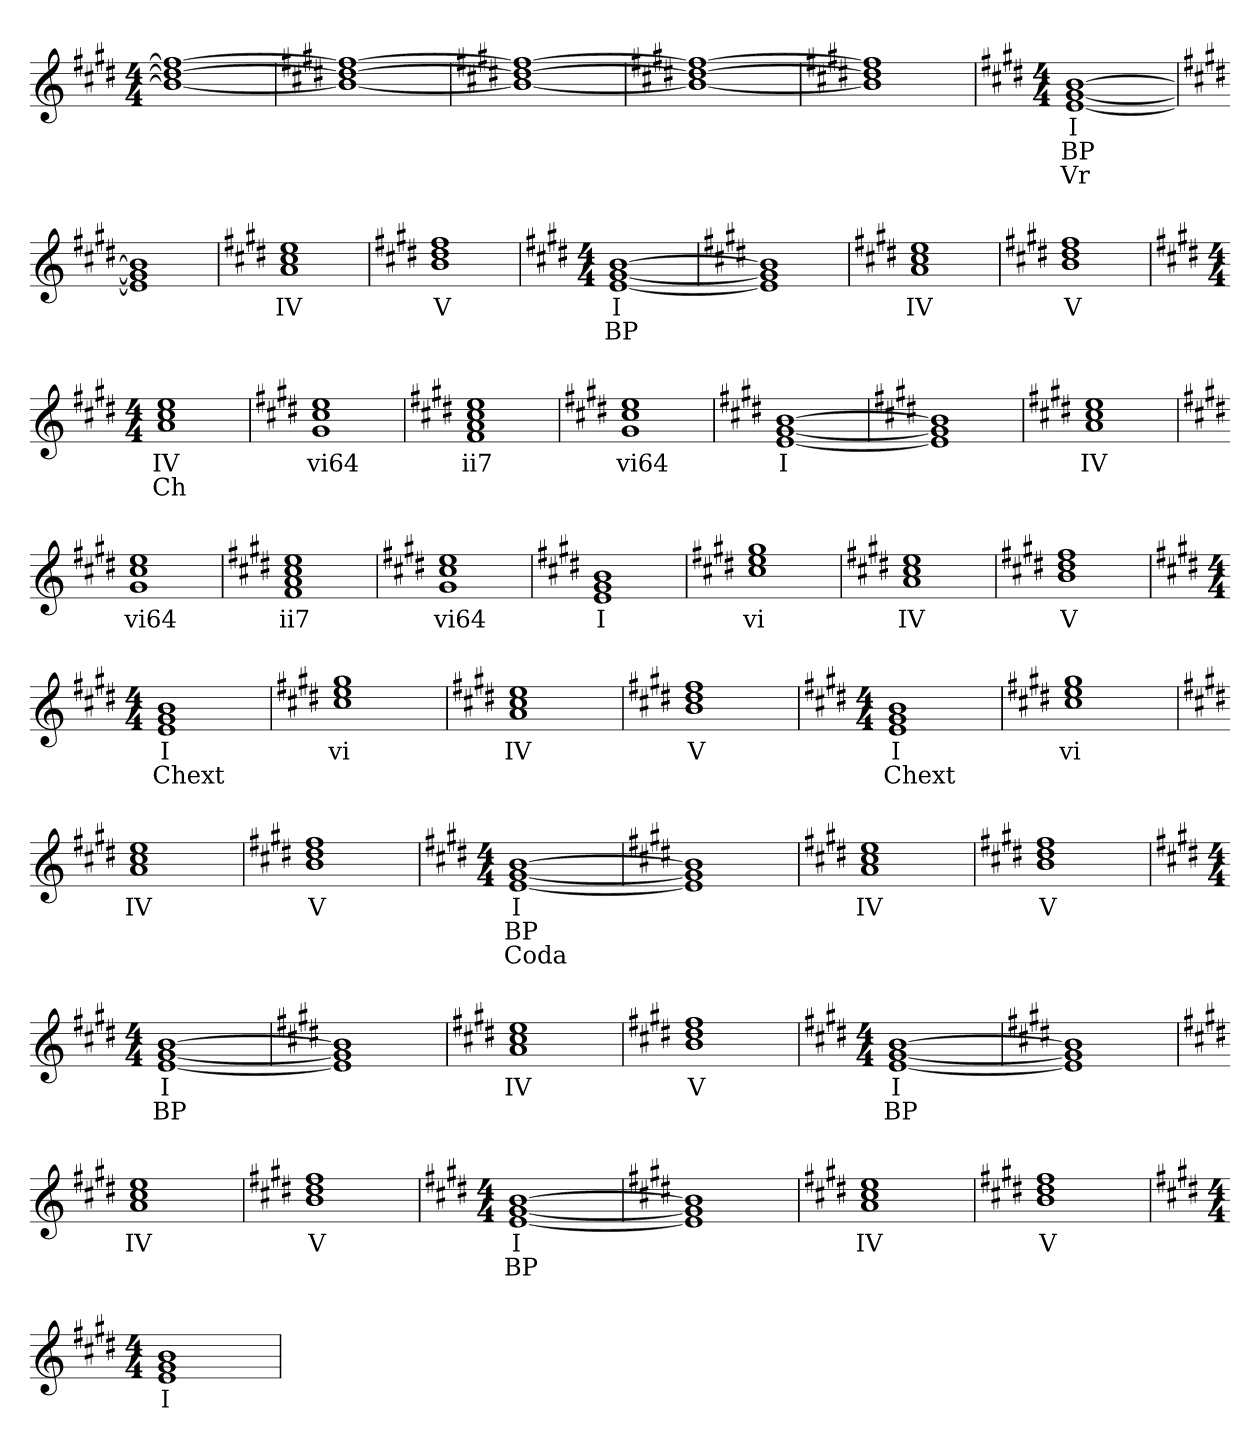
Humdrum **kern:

**kern	**text	**text	**text
*part1	*part1	*part1	*part1
*staff1	*staff1	*staff1	*staff1
*k[f#c#g#d#]	*	*	*
*E:	*	*	*
*M4/4	*	*	*
=	=	=	=
1b_ 1dd#_ 1ff#_	.	.	.
=	=	=	=
*k[f#c#g#d#]	*	*	*
*E:	*	*	*
1b_ 1dd#_ 1ff#_	.	.	.
=	=	=	=
*k[f#c#g#d#]	*	*	*
*E:	*	*	*
1b_ 1dd#_ 1ff#_	.	.	.
=	=	=	=
*k[f#c#g#d#]	*	*	*
*E:	*	*	*
1b_ 1dd#_ 1ff#_	.	.	.
=	=	=	=
*k[f#c#g#d#]	*	*	*
*E:	*	*	*
1b] 1dd#] 1ff#]	.	.	.
=	=	=	=
*k[f#c#g#d#]	*	*	*
*E:	*	*	*
*M4/4	*	*	*
[1e [1g# [1b	I	BP	Vr
=	=	=	=
*k[f#c#g#d#]	*	*	*
*E:	*	*	*
1e] 1g#] 1b]	.	.	.
=	=	=	=
*k[f#c#g#d#]	*	*	*
*E:	*	*	*
1a 1cc# 1ee	IV	.	.
=	=	=	=
*k[f#c#g#d#]	*	*	*
*E:	*	*	*
1b 1dd# 1ff#	V	.	.
=	=	=	=
*k[f#c#g#d#]	*	*	*
*E:	*	*	*
*M4/4	*	*	*
[1e [1g# [1b	I	BP	.
=	=	=	=
*k[f#c#g#d#]	*	*	*
*E:	*	*	*
1e] 1g#] 1b]	.	.	.
=	=	=	=
*k[f#c#g#d#]	*	*	*
*E:	*	*	*
1a 1cc# 1ee	IV	.	.
=	=	=	=
*k[f#c#g#d#]	*	*	*
*E:	*	*	*
1b 1dd# 1ff#	V	.	.
=	=	=	=
*k[f#c#g#d#]	*	*	*
*E:	*	*	*
*M4/4	*	*	*
1a 1cc# 1ee	IV	Ch	.
=	=	=	=
*k[f#c#g#d#]	*	*	*
*E:	*	*	*
1g# 1cc# 1ee	vi64	.	.
=	=	=	=
*k[f#c#g#d#]	*	*	*
*E:	*	*	*
1f# 1a 1cc# 1ee	ii7	.	.
=	=	=	=
*k[f#c#g#d#]	*	*	*
*E:	*	*	*
1g# 1cc# 1ee	vi64	.	.
=	=	=	=
*k[f#c#g#d#]	*	*	*
*E:	*	*	*
[1e [1g# [1b	I	.	.
=	=	=	=
*k[f#c#g#d#]	*	*	*
*E:	*	*	*
1e] 1g#] 1b]	.	.	.
=	=	=	=
*k[f#c#g#d#]	*	*	*
*E:	*	*	*
1a 1cc# 1ee	IV	.	.
=	=	=	=
*k[f#c#g#d#]	*	*	*
*E:	*	*	*
1g# 1cc# 1ee	vi64	.	.
=	=	=	=
*k[f#c#g#d#]	*	*	*
*E:	*	*	*
1f# 1a 1cc# 1ee	ii7	.	.
=	=	=	=
*k[f#c#g#d#]	*	*	*
*E:	*	*	*
1g# 1cc# 1ee	vi64	.	.
=	=	=	=
*k[f#c#g#d#]	*	*	*
*E:	*	*	*
1e 1g# 1b	I	.	.
=	=	=	=
*k[f#c#g#d#]	*	*	*
*E:	*	*	*
1cc# 1ee 1gg#	vi	.	.
=	=	=	=
*k[f#c#g#d#]	*	*	*
*E:	*	*	*
1a 1cc# 1ee	IV	.	.
=	=	=	=
*k[f#c#g#d#]	*	*	*
*E:	*	*	*
1b 1dd# 1ff#	V	.	.
=	=	=	=
*k[f#c#g#d#]	*	*	*
*E:	*	*	*
*M4/4	*	*	*
1e 1g# 1b	I	Chext	.
=	=	=	=
*k[f#c#g#d#]	*	*	*
*E:	*	*	*
1cc# 1ee 1gg#	vi	.	.
=	=	=	=
*k[f#c#g#d#]	*	*	*
*E:	*	*	*
1a 1cc# 1ee	IV	.	.
=	=	=	=
*k[f#c#g#d#]	*	*	*
*E:	*	*	*
1b 1dd# 1ff#	V	.	.
=	=	=	=
*k[f#c#g#d#]	*	*	*
*E:	*	*	*
*M4/4	*	*	*
1e 1g# 1b	I	Chext	.
=	=	=	=
*k[f#c#g#d#]	*	*	*
*E:	*	*	*
1cc# 1ee 1gg#	vi	.	.
=	=	=	=
*k[f#c#g#d#]	*	*	*
*E:	*	*	*
1a 1cc# 1ee	IV	.	.
=	=	=	=
*k[f#c#g#d#]	*	*	*
*E:	*	*	*
1b 1dd# 1ff#	V	.	.
=	=	=	=
*k[f#c#g#d#]	*	*	*
*E:	*	*	*
*M4/4	*	*	*
[1e [1g# [1b	I	BP	Coda
=	=	=	=
*k[f#c#g#d#]	*	*	*
*E:	*	*	*
1e] 1g#] 1b]	.	.	.
=	=	=	=
*k[f#c#g#d#]	*	*	*
*E:	*	*	*
1a 1cc# 1ee	IV	.	.
=	=	=	=
*k[f#c#g#d#]	*	*	*
*E:	*	*	*
1b 1dd# 1ff#	V	.	.
=	=	=	=
*k[f#c#g#d#]	*	*	*
*E:	*	*	*
*M4/4	*	*	*
[1e [1g# [1b	I	BP	.
=	=	=	=
*k[f#c#g#d#]	*	*	*
*E:	*	*	*
1e] 1g#] 1b]	.	.	.
=	=	=	=
*k[f#c#g#d#]	*	*	*
*E:	*	*	*
1a 1cc# 1ee	IV	.	.
=	=	=	=
*k[f#c#g#d#]	*	*	*
*E:	*	*	*
1b 1dd# 1ff#	V	.	.
=	=	=	=
*k[f#c#g#d#]	*	*	*
*E:	*	*	*
*M4/4	*	*	*
[1e [1g# [1b	I	BP	.
=	=	=	=
*k[f#c#g#d#]	*	*	*
*E:	*	*	*
1e] 1g#] 1b]	.	.	.
=	=	=	=
*k[f#c#g#d#]	*	*	*
*E:	*	*	*
1a 1cc# 1ee	IV	.	.
=	=	=	=
*k[f#c#g#d#]	*	*	*
*E:	*	*	*
1b 1dd# 1ff#	V	.	.
=	=	=	=
*k[f#c#g#d#]	*	*	*
*E:	*	*	*
*M4/4	*	*	*
[1e [1g# [1b	I	BP	.
=	=	=	=
*k[f#c#g#d#]	*	*	*
*E:	*	*	*
1e] 1g#] 1b]	.	.	.
=	=	=	=
*k[f#c#g#d#]	*	*	*
*E:	*	*	*
1a 1cc# 1ee	IV	.	.
=	=	=	=
*k[f#c#g#d#]	*	*	*
*E:	*	*	*
1b 1dd# 1ff#	V	.	.
=	=	=	=
*k[f#c#g#d#]	*	*	*
*E:	*	*	*
*M4/4	*	*	*
1e 1g# 1b	I	.	.
=	=	=	=
*-	*-	*-	*-
